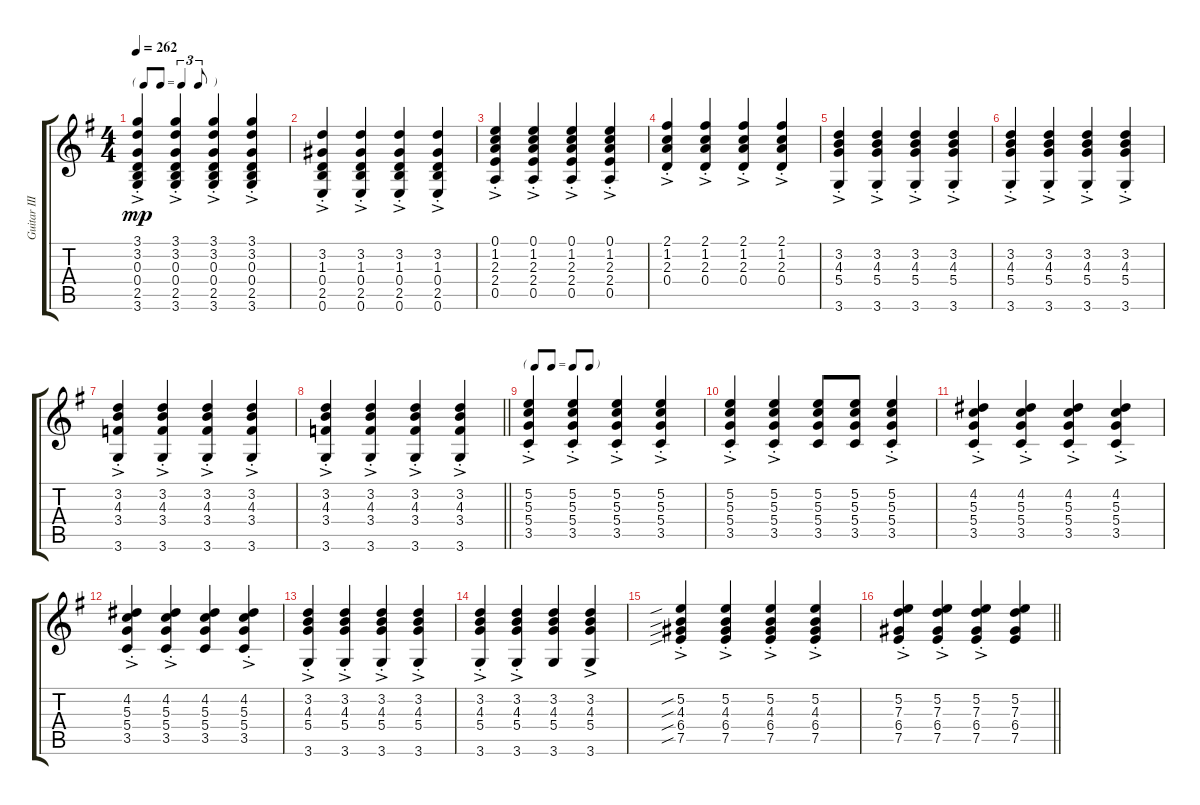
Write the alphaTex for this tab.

\track ("Guitar III" "Guitar III") {instrument acousticguitarsteel}
\staff {score tabs}
\tuning (E4 B3 G3 D3 A2 E2) {hide}
\ts (4 4)
\tf triplet8th
\section ("" "")
\tempo 262
\clef g2
\ks g
(3.1{ac st} 3.2{ac st} 0.3{ac st} 0.4{ac st} 2.5{ac st} 3.6{ac st}).4{dy mp} (3.1{ac st} 3.2{ac st} 0.3{ac st} 0.4{ac st} 2.5{ac st} 3.6{ac st}).4 (3.1{ac st} 3.2{ac st} 0.3{ac st} 0.4{ac st} 2.5{ac st} 3.6{ac st}).4 (3.1{ac st} 3.2{ac st} 0.3{ac st} 0.4{ac st} 2.5{ac st} 3.6{ac st}).4 |
(3.2{ac st} 1.3{ac st} 0.4{ac st} 2.5{ac st} 0.6{ac st}).4 (3.2{ac st} 1.3{ac st} 0.4{ac st} 2.5{ac st} 0.6{ac st}).4 (3.2{ac st} 1.3{ac st} 0.4{ac st} 2.5{ac st} 0.6{ac st}).4 (3.2{ac st} 1.3{ac st} 0.4{ac st} 2.5{ac st} 0.6{ac st}).4 |
(0.1{ac st} 1.2{ac st} 2.3{ac st} 2.4{ac st} 0.5{ac st}).4 (0.1{ac st} 1.2{ac st} 2.3{ac st} 2.4{ac st} 0.5{ac st}).4 (0.1{ac st} 1.2{ac st} 2.3{ac st} 2.4{ac st} 0.5{ac st}).4 (0.1{ac st} 1.2{ac st} 2.3{ac st} 2.4{ac st} 0.5{ac st}).4 |
(2.1{ac st} 1.2{ac st} 2.3{ac st} 0.4{ac st}).4 (2.1{ac st} 1.2{ac st} 2.3{ac st} 0.4{ac st}).4 (2.1{ac st} 1.2{ac st} 2.3{ac st} 0.4{ac st}).4 (2.1{ac st} 1.2{ac st} 2.3{ac st} 0.4{ac st}).4 |
(3.2{ac st} 4.3{ac st} 5.4{ac st} 3.6{ac st}).4 (3.2{ac st} 4.3{ac st} 5.4{ac st} 3.6{ac st}).4 (3.2{ac st} 4.3{ac st} 5.4{ac st} 3.6{ac st}).4 (3.2{ac st} 4.3{ac st} 5.4{ac st} 3.6{ac st}).4 |
(3.2{ac st} 4.3{ac st} 5.4{ac st} 3.6{ac st}).4 (3.2{ac st} 4.3{ac st} 5.4{ac st} 3.6{ac st}).4 (3.2{ac st} 4.3{ac st} 5.4{ac st} 3.6{ac st}).4 (3.2{ac st} 4.3{ac st} 5.4{ac st} 3.6{ac st}).4 |
(3.2{ac st} 4.3{ac st} 3.4{ac st} 3.6{ac st}).4 (3.2{ac st} 4.3{ac st} 3.4{ac st} 3.6{ac st}).4 (3.2{ac st} 4.3{ac st} 3.4{ac st} 3.6{ac st}).4 (3.2{ac st} 4.3{ac st} 3.4{ac st} 3.6{ac st}).4 |
\barLineRight lightlight
(3.2{ac st} 4.3{ac st} 3.4{ac st} 3.6{ac st}).4 (3.2{ac st} 4.3{ac st} 3.4{ac st} 3.6{ac st}).4 (3.2{ac st} 4.3{ac st} 3.4{ac st} 3.6{ac st}).4 (3.2{ac st} 4.3{ac st} 3.4{ac st} 3.6{ac st}).4 |
\tf none
\section ("" "")
(5.2{ac st} 5.3{ac st} 5.4{ac st} 3.5{ac st}).4 (5.2{ac st} 5.3{ac st} 5.4{ac st} 3.5{ac st}).4 (5.2{ac st} 5.3{ac st} 5.4{ac st} 3.5{ac st}).4 (5.2{ac st} 5.3{ac st} 5.4{ac st} 3.5{ac st}).4 |
(5.2{ac st} 5.3{ac st} 5.4{ac st} 3.5{ac st}).4 (5.2{ac st} 5.3{ac st} 5.4{ac st} 3.5{ac st}).4 (5.2 5.3 5.4 3.5).8 (5.2 5.3 5.4 3.5).8 (5.2{ac st} 5.3{ac st} 5.4{ac st} 3.5{ac st}).4 |
(4.2{ac st} 5.3{ac st} 5.4{ac st} 3.5{ac st}).4 (4.2{ac st} 5.3{ac st} 5.4{ac st} 3.5{ac st}).4 (4.2{ac st} 5.3{ac st} 5.4{ac st} 3.5{ac st}).4 (4.2{ac st} 5.3{ac st} 5.4{ac st} 3.5{ac st}).4 |
(4.2{ac st} 5.3{ac st} 5.4{ac st} 3.5{ac st}).4 (4.2{ac st} 5.3{ac st} 5.4{ac st} 3.5{ac st}).4 (4.2 5.3 5.4 3.5).4 (4.2{ac st} 5.3{ac st} 5.4{ac st} 3.5{ac st}).4 |
(3.2{ac st} 4.3{ac st} 5.4{ac st} 3.6{ac st}).4 (3.2{ac st} 4.3{ac st} 5.4{ac st} 3.6{ac st}).4 (3.2{ac st} 4.3{ac st} 5.4{ac st} 3.6{ac st}).4 (3.2{ac st} 4.3{ac st} 5.4{ac st} 3.6{ac st}).4 |
(3.2{ac st} 4.3{ac st} 5.4{ac st} 3.6{ac st}).4 (3.2{ac st} 4.3{ac st} 5.4{ac st} 3.6{ac st}).4 (3.2 4.3 5.4 3.6).4 (3.2{ac} 4.3{ac} 5.4{ac} 3.6{ac}).4 |
(5.2{sib ac st} 4.3{sib ac st} 6.4{sib ac st} 7.5{sib ac st}).4 (5.2{ac st} 4.3{ac st} 6.4{ac st} 7.5{ac st}).4 (5.2{ac st} 4.3{ac st} 6.4{ac st} 7.5{ac st}).4 (5.2{ac st} 4.3{ac st} 6.4{ac st} 7.5{ac st}).4 |
\barLineRight lightlight
(5.2{ac st} 7.3{ac st} 6.4{ac st} 7.5{ac st}).4 (5.2{ac st} 7.3{ac st} 6.4{ac st} 7.5{ac st}).4 (5.2{ac st} 7.3{ac st} 6.4{ac st} 7.5{ac st}).4 (5.2 7.3 6.4 7.5).4
